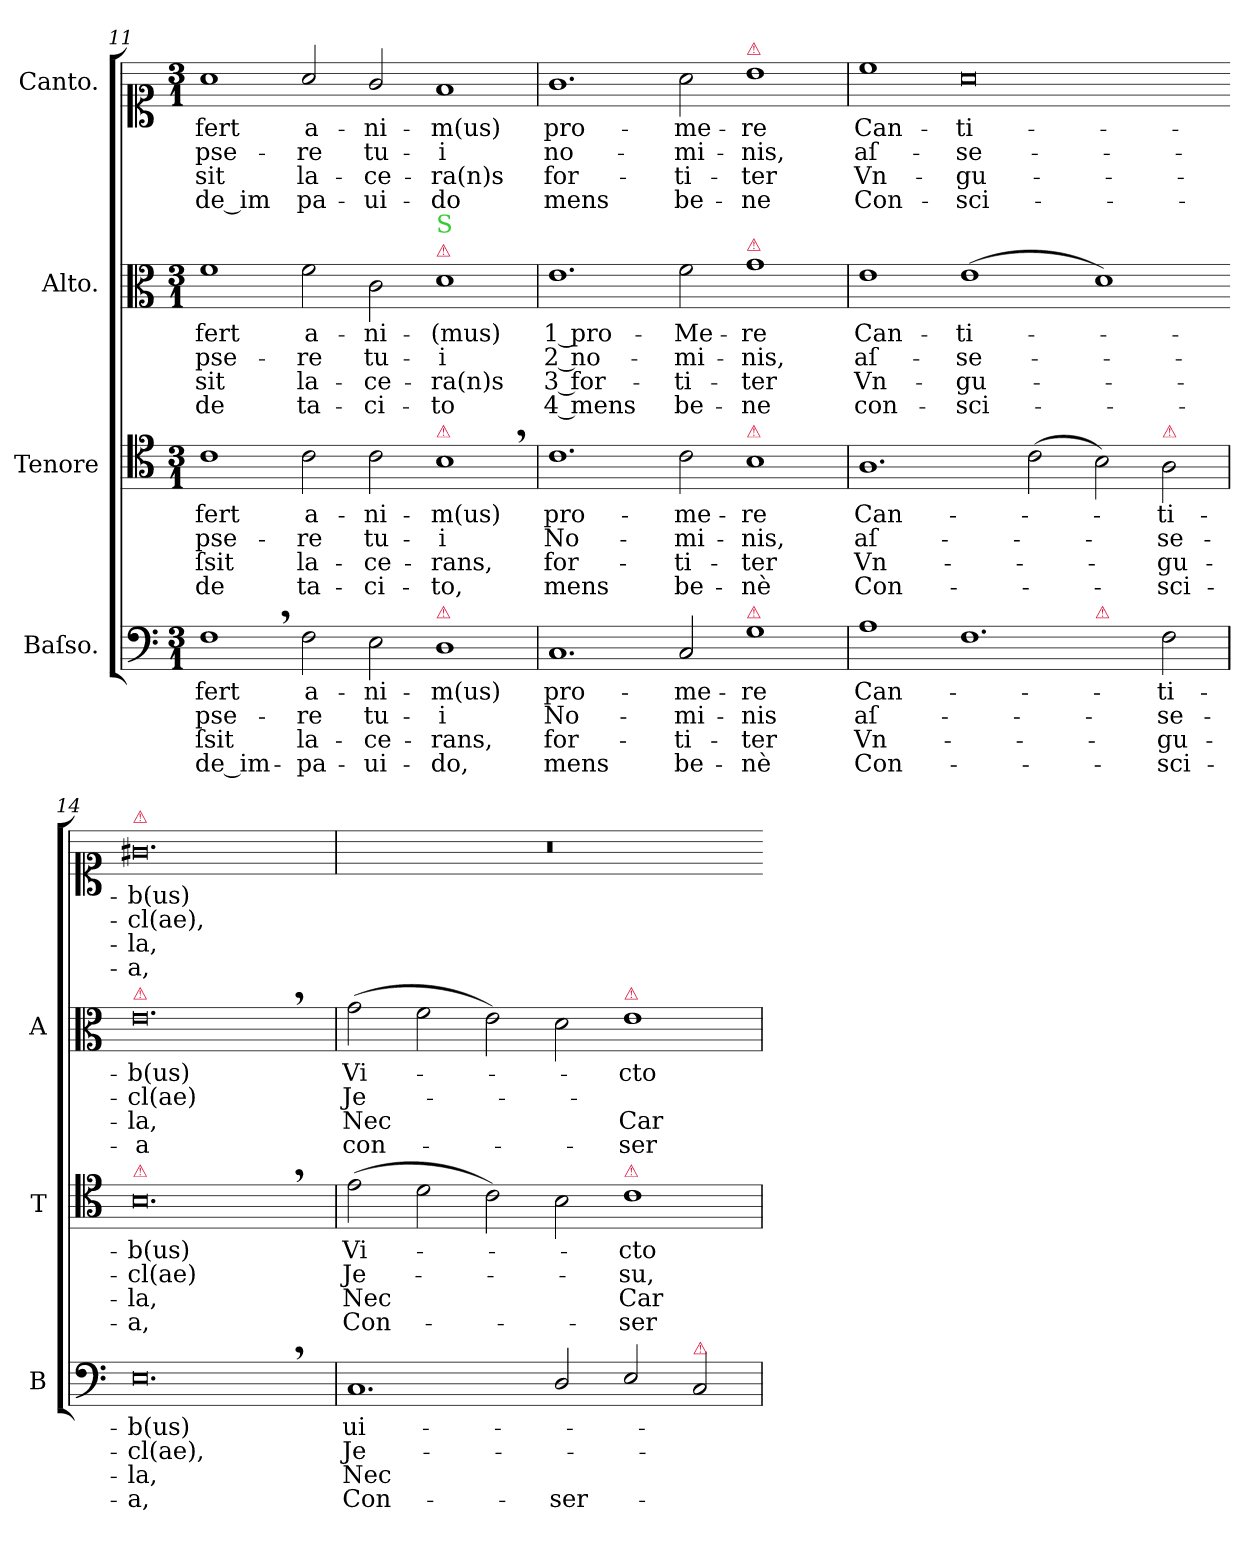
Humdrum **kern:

**kern	**text	**text	**text	**text	**kern	**text	**text	**text	**text	**kern	**text	**text	**text	**text	**kern	**text	**text	**text	**text
*part4	*part4	*part4	*part4	*part4	*part3	*part3	*part3	*part3	*part3	*part2	*part2	*part2	*part2	*part2	*part1	*part1	*part1	*part1	*part1
*staff4	*staff4	*staff4	*staff4	*staff4	*staff3	*staff3	*staff3	*staff3	*staff3	*staff2	*staff2	*staff2	*staff2	*staff2	*staff1	*staff1	*staff1	*staff1	*staff1
*I"Baſso.	*	*	*	*	*I"Tenore	*	*	*	*	*I"Alto.	*	*	*	*	*I"Canto.	*	*	*	*
*I'B	*	*	*	*	*I'T	*	*	*	*	*I'A	*	*	*	*	*	*	*	*	*
*clefF4	*	*	*	*	*clefC4	*	*	*	*	*clefC3	*	*	*	*	*clefC1	*	*	*	*
*k[]	*	*	*	*	*k[]	*	*	*	*	*k[]	*	*	*	*	*k[]	*	*	*	*
*M3/1	*	*	*	*	*M3/1	*	*	*	*	*M3/1	*	*	*	*	*M3/1	*	*	*	*
=11	=11	=11	=11	=11	=11	=11	=11	=11	=11	=11	=11	=11	=11	=11	=11	=11	=11	=11	=11
1F,	fert	-pse-	-ſsit	-de_im-	1c	fert	-pse-	-ſsit	-de	1f	fert	-pse-	-sit	-de	1a	fert	-pse-	-sit	de_im
2F\	a-	-re	la-	-pa-	2c\	a-	-re	la-	ta-	2f\	a-	-re	la-	ta-	2a/	a-	-re	la-	-pa-
2E\	-ni-	tu-	-ce-	-ui-	2c\	-ni-	tu-	-ce-	-ci-	2c\	-ni-	tu-	-ce-	-ci-	2g/	-ni-	tu-	-ce-	-ui-
!	!	!	!	!	!	!	!	!	!	!LO:TX:a:color=crimson:t=⚠	!	!	!	!	!	!	!	!	!
!	!	!	!	!	!	!	!	!	!	!LO:TX:a:color=limegreen:t=S	!	!	!	!	!	!	!	!	!
!	!	!	!	!	!LO:TX:a:color=crimson:t=⚠	!	!	!	!	!	!	!	!	!	!	!	!	!	!
!LO:TX:a:color=crimson:t=⚠	!	!	!	!	!	!	!	!	!	!	!	!	!	!	!	!	!	!	!
1D	-m(us)	-i	-rans,	-do,	1B,	-m(us)	-i	-rans,	-to,	1d	-(mus)	-i	-ra(n)s	-to	1f	-m(us)	-i	-ra(n)s	-do
=12	=12	=12	=12	=12	=12	=12	=12	=12	=12	=12	=12	=12	=12	=12	=12	=12	=12	=12	=12
1.C	pro-	No-	for-	mens	1.c	pro-	No-	for-	mens	1.e	1 pro-	2 no-	3 for-	4 mens	1.g	pro-	no-	for-	mens
2C/	-me-	-mi-	-ti-	be-	2c\	-me-	-mi-	-ti-	be-	2f\	-Me-	-mi-	-ti-	be-	2a\	-me-	-mi-	-ti-	be-
!	!	!	!	!	!	!	!	!	!	!	!	!	!	!	!LO:TX:a:color=crimson:t=⚠	!	!	!	!
!	!	!	!	!	!	!	!	!	!	!LO:TX:a:color=crimson:t=⚠	!	!	!	!	!	!	!	!	!
!	!	!	!	!	!LO:TX:a:color=crimson:t=⚠	!	!	!	!	!	!	!	!	!	!	!	!	!	!
!LO:TX:a:color=crimson:t=⚠	!	!	!	!	!	!	!	!	!	!	!	!	!	!	!	!	!	!	!
1G	-re	-nis	-ter	-nè	1B	-re	-nis,	-ter	-nè	1g	-re	-nis,	-ter	-ne	1b	-re	-nis,	-ter	-ne
=13	=13	=13	=13	=13	=13	=13	=13	=13	=13	=13	=13	=13	=13	=13	=13	=13	=13	=13	=13
*^	*	*	*	*	*	*	*	*	*	*	*	*	*	*	*	*	*	*	*
1A	0ryy	Can-	aſ-	Vn-	Con-	1.A	Can-	aſ-	Vn-	Con-	1e	Can-	aſ-	Vn-	con-	1cc	Can-	aſ-	Vn-	Con-
1.F	.	.	.	.	.	.	.	.	.	.	(1e	-ti-	-se-	-gu-	-sci-	0a	-ti-	-se-	-gu-	-sci-
.	.	.	.	.	.	(2c\	.	.	.	.	.	.	.	.	.	.	.	.	.	.
!	!LO:TX:a:color=crimson:t=⚠	!	!	!	!	!	!	!	!	!	!	!	!	!	!	!	!	!	!	!
.	1ryy	.	.	.	.	2B\)	.	.	.	.	1d)	.	.	.	.	.	.	.	.	.
!	!	!	!	!	!	!LO:TX:a:color=crimson:t=⚠	!	!	!	!	!	!	!	!	!	!	!	!	!	!
2F	.	-ti-	-se-	-gu-	-sci-	2A\	-ti-	-se-	-gu-	-sci-	.	.	.	.	.	.	.	.	.	.
=14	=14	=14-	=14-	=14-	=14-	=14	=14-	=14-	=14-	=14-	=14-	=14-	=14-	=14-	=14-	=14-	=14-	=14-	=14-	=14-
!	!	!	!	!	!	!	!	!	!	!	!	!	!	!	!	!LO:TX:a:color=crimson:t=⚠	!	!	!	!
!	!	!	!	!	!	!	!	!	!	!	!LO:TX:a:color=crimson:t=⚠	!	!	!	!	!	!	!	!	!
!	!	!	!	!	!	!LO:TX:a:color=crimson:t=⚠	!	!	!	!	!	!	!	!	!	!	!	!	!	!
!LO:TX:a:color=crimson:t=⚠	!	!	!	!	!	!	!	!	!	!	!	!	!	!	!	!	!	!	!	!
*v	*v	*	*	*	*	*	*	*	*	*	*	*	*	*	*	*	*	*	*	*
0.E,	-b(us)	-cl(ae),	-la,	-a,	0.B,	-b(us)	-cl(ae)	-la,	-a,	0.e,	-b(us)	-cl(ae)	-la,	-a	0.g#X	-b(us)	-cl(ae),	-la,	-a,
=15	=15	=15	=15	=15	=15	=15	=15	=15	=15	=15	=15	=15	=15	=15	=15	=15	=15	=15	=15
1.C	ui-	Je-	Nec	Con-	(2e\	Vi-	Je-	Nec	Con-	(2g\	Vi-	Je-	Nec	con-	0.r	.	.	.	.
.	.	.	.	.	2d\	.	.	.	.	2f\	.	.	.	.	.	.	.	.	.
.	.	.	.	.	2c\)	.	.	.	.	2e\)	.	.	.	.	.	.	.	.	.
2D/	.	.	.	-ser-	2B\	.	.	.	.	2d\	.	.	.	.	.	.	.	.	.
!	!	!	!	!	!	!	!	!	!	!LO:TX:a:color=crimson:t=⚠	!	!	!	!	!	!	!	!	!
!	!	!	!	!	!LO:TX:a:color=crimson:t=⚠	!	!	!	!	!	!	!	!	!	!	!	!	!	!
2E/	.	.	.	.	1c	-cto-	-su,	Car-	-ser-	1e	-cto-	.	Car-	-ser-	.	.	.	.	.
!LO:TX:a:color=crimson:t=⚠	!	!	!	!	!	!	!	!	!	!	!	!	!	!	!	!	!	!	!
2C/	.	.	.	.	.	.	.	.	.	.	.	.	.	.	.	.	.	.	.
=	=-	=-	=-	=-	=	=-	=-	=-	=-	=	=-	=-	=-	=-	=-	=-	=-	=-	=-
*-	*-	*-	*-	*-	*-	*-	*-	*-	*-	*-	*-	*-	*-	*-	*-	*-	*-	*-	*-
